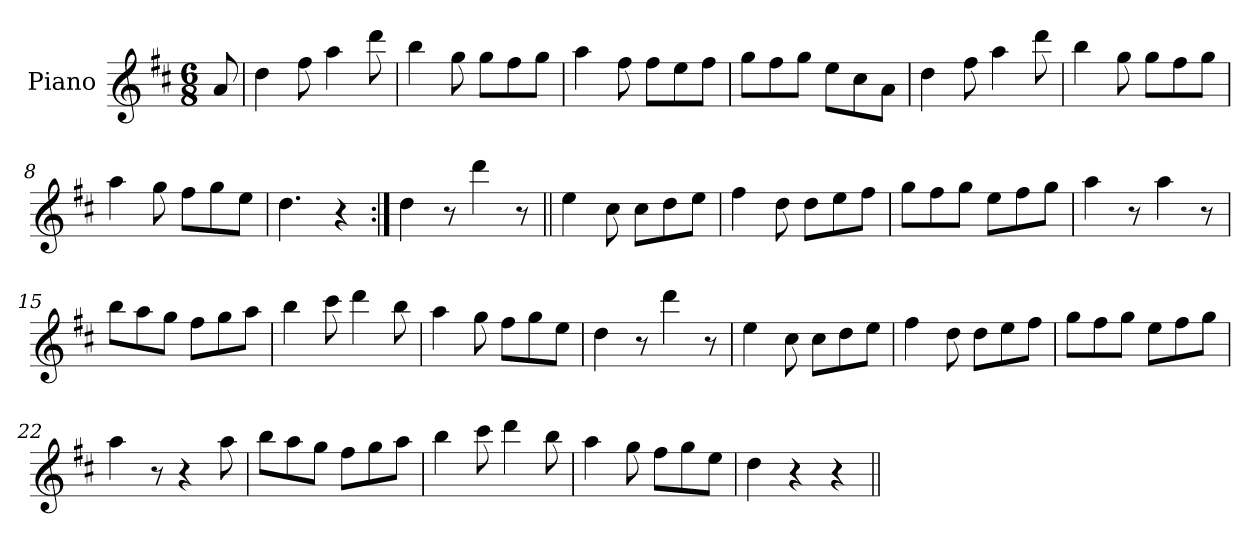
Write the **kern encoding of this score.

**kern
*part1
*staff1
*I"Piano
*I'Pno
*clefG2
*k[f#c#]
*D:
*M6/8
=1
8a/
=2
4dd\
8ff#\
4aa\
8ddd\
=3
4bb\
8gg\
8gg\L
8ff#\
8gg\J
=4
4aa\
8ff#\
8ff#\L
8ee\
8ff#\J
=5
8gg\L
8ff#\
8gg\J
8ee\L
8cc#\
8a\J
=6
4dd\
8ff#\
4aa\
8ddd\
=7
4bb\
8gg\
8gg\L
8ff#\
8gg\J
=8
4aa\
8gg\
8ff#\L
8gg\
8ee\J
=9
4.dd\
4r
!!LO:LB:g=z
=10:|!
4dd\
8r
4ddd\
8r
=11||
4ee\
8cc#\
8cc#\L
8dd\
8ee\J
=12
4ff#\
8dd\
8dd\L
8ee\
8ff#\J
=13
8gg\L
8ff#\
8gg\J
8ee\L
8ff#\
8gg\J
=14
4aa\
8r
4aa\
8r
=15
8bb\L
8aa\
8gg\J
8ff#\L
8gg\
8aa\J
=16
4bb\
8ccc#\
4ddd\
8bb\
=17
4aa\
8gg\
8ff#\L
8gg\
8ee\J
!!LO:LB:g=z
=18
4dd\
8r
4ddd\
8r
=19
4ee\
8cc#\
8cc#\L
8dd\
8ee\J
=20
4ff#\
8dd\
8dd\L
8ee\
8ff#\J
=21
8gg\L
8ff#\
8gg\J
8ee\L
8ff#\
8gg\J
=22
4aa\
8r
4r
8aa\
=23
8bb\L
8aa\
8gg\J
8ff#\L
8gg\
8aa\J
=24
4bb\
8ccc#\
4ddd\
8bb\
=25
4aa\
8gg\
8ff#\L
8gg\
8ee\J
!!LO:LB:g=z
=26
4dd\
4r
4r
=||
*-
